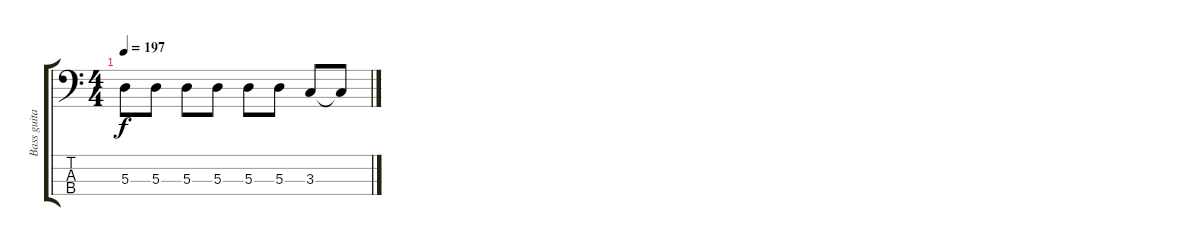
\track ("Bass guitar" "Bass guita") {instrument electricbassfinger}
\staff {score tabs}
\tuning (G2 D2 A1 E1) {hide}
\ts (4 4)
\tempo 197
\clef f4
\ks c
5.3.8{dy f} 5.3.8 5.3.8 5.3.8 5.3.8 5.3.8 3.3.8 3.3{t}.8
